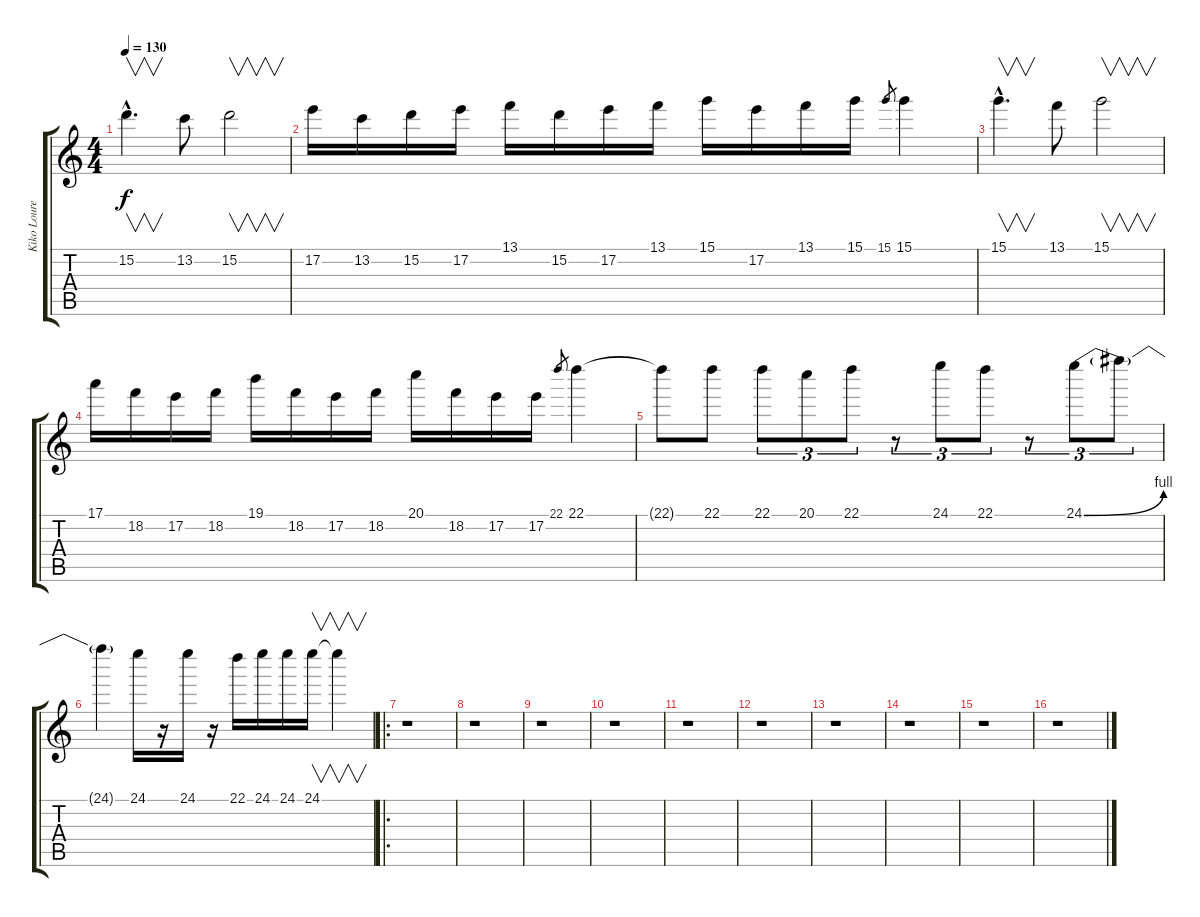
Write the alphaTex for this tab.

\track ("Kiko Loureiro" "Kiko Loure") {instrument distortionguitar}
\staff {score tabs}
\tuning (E4 B3 G3 D3 A2 E2) {hide}
\ts (4 4)
\tempo 130
\clef g2
\ks c
15.2{hac}.4{v d dy f} 13.2.8 15.2.2{v} |
17.2.16 13.2.16 15.2.16 17.2.16 13.1.16 15.2.16 17.2.16 13.1.16 15.1.16 17.2.16 13.1.16 15.1.16 15.1.8{gr} 15.1.4 |
15.1{hac}.4{v d} 13.1.8 15.1.2{v} |
17.1.16 18.2.16 17.2.16 18.2.16 19.1.16 18.2.16 17.2.16 18.2.16 20.1.16 18.2.16 17.2.16 17.2.16 22.1.8{gr} 22.1.4 |
22.1{t}.8 22.1.8 22.1.8{tu (3 2)} 20.1.8{tu (3 2)} 22.1.8{tu (3 2)} r.8{tu (3 2)} 24.1.8{tu (3 2)} 22.1.8{tu (3 2)} r.8{tu (3 2)} 24.1{be (bend 0 0 60 4)}.8{tu (3 2)} 24.1{t}.8{tu (3 2)} |
24.1{t}.4 24.1.16 r.16 24.1.16 r.16 22.1.16 24.1.16 24.1.16 24.1.16{v} 24.1{t}.4{v} |
\ro
r.1 |
r.1 |
r.1 |
r.1 |
r.1 |
r.1 |
r.1 |
r.1 |
r.1 |
r.1
